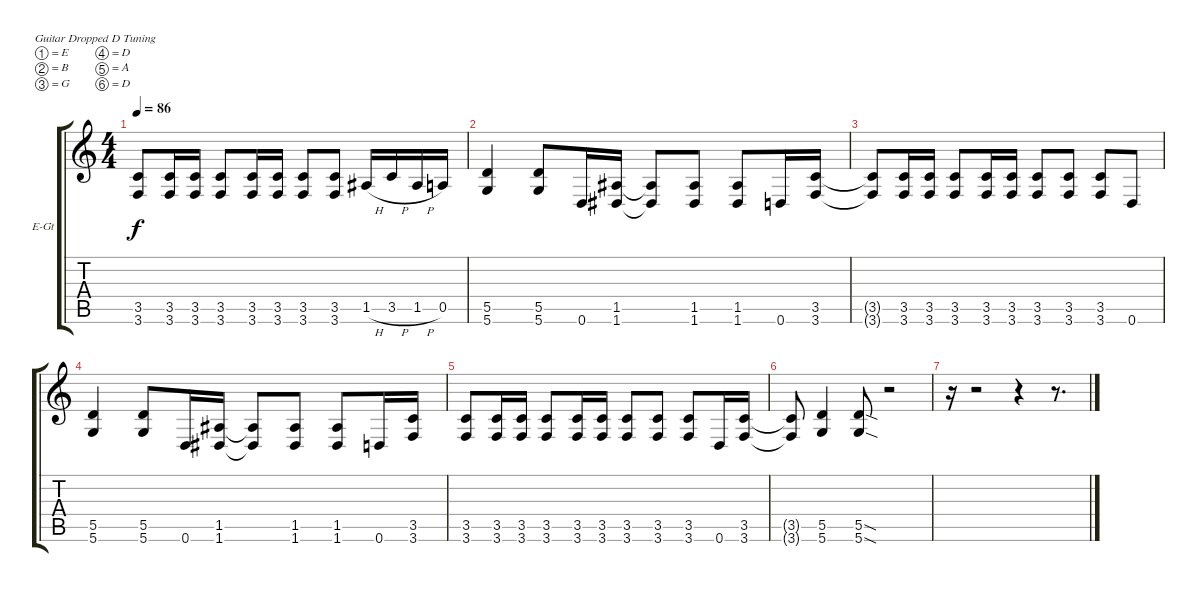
\defaultSystemsLayout 4
\bracketExtendMode groupsimilarinstruments
\firstSystemTrackNameOrientation horizontal
\otherSystemsTrackNameOrientation horizontal
\track ("Ben Moody (Lead Guitar)" "E-Gt") {instrument distortionguitar}
\staff {score tabs}
\tuning (E4 B3 G3 D3 A2 D2)
\ts (4 4)
\tempo 86
\clef g2
\ks c
(3.5{t} 3.6{t}).8{dy f} (3.5 3.6).16 (3.5 3.6).16 (3.5 3.6).8 (3.5 3.6).16 (3.5 3.6).16 (3.5 3.6).8 (3.5 3.6).8 1.5{h}.16 3.5{h}.16 1.5{h}.16 0.5.16 |
(5.5 5.6).4 (5.5 5.6).8 0.6.16 (1.5 1.6).16 (1.5{t} 1.6{t}).8 (1.5 1.6).8 (1.5 1.6).8 0.6.16 (3.5 3.6).16 |
(3.5{t} 3.6{t}).8 (3.5 3.6).16 (3.5 3.6).16 (3.5 3.6).8 (3.5 3.6).16 (3.5 3.6).16 (3.5 3.6).8 (3.5 3.6).8 (3.5 3.6).8 0.6.8 |
(5.5 5.6).4 (5.5 5.6).8 0.6.16 (1.5 1.6).16 (1.5{t} 1.6{t}).8 (1.5 1.6).8 (1.5 1.6).8 0.6.16 (3.5 3.6).16 |
(3.5 3.6).8 (3.5 3.6).16 (3.5 3.6).16 (3.5 3.6).8 (3.5 3.6).16 (3.5 3.6).16 (3.5 3.6).8 (3.5 3.6).8 (3.5 3.6).8 0.6.16 (3.5 3.6).16 |
(3.5{t} 3.6{t}).8 (5.5 5.6).4 (5.5{sod} 5.6{sod}).8 r.2 |
r.16 r.2 r.4 r.8{d}
